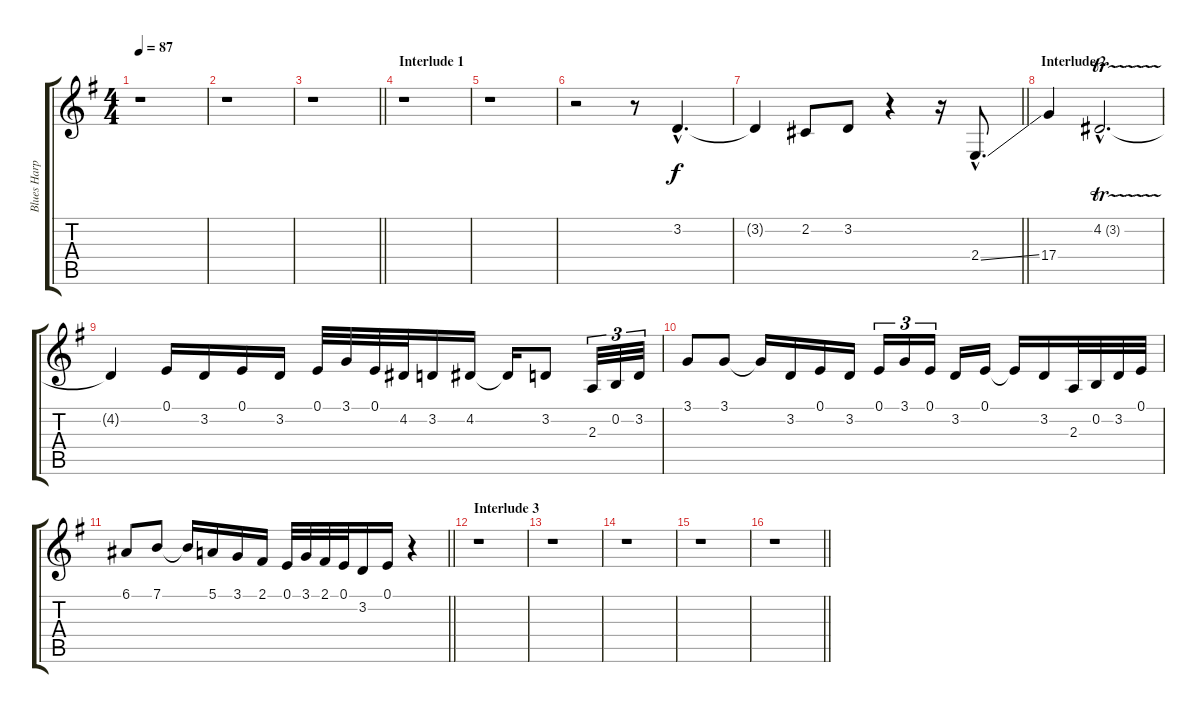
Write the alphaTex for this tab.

\track ("Blues Harp" "Blues Harp") {instrument harmonica}
\staff {score tabs}
\tuning (E4 B3 G3 D3 A2 E2) {hide}
\ts (4 4)
\tempo 87
\clef g2
\ks g
r.1{dy f} |
r.1 |
\barLineRight lightlight
r.1 |
\section ("" "Interlude 1")
r.1 |
r.1 |
r.2 r.8 3.2{hac}.4{d} |
\barLineRight lightlight
3.2{t}.4 2.2.8 3.2.8 r.4 r.16 2.4{ss hac}.8{d} |
\section ("" "Interlude 2")
17.4.4 4.2{tr (3 32) hac}.2{d} |
4.2{t}.4 0.1.16 3.2.16 0.1.16 3.2.16 0.1.32 3.1.32 0.1.32 4.2.32 3.2.16 4.2.16 4.2{t}.16 3.2.8 2.3.32{tu (3 2)} 0.2.32{tu (3 2)} 3.2.32{tu (3 2)} |
3.1.8 3.1.8 3.1{t}.16 3.2.16 0.1.16 3.2.16 0.1.16{tu (3 2)} 3.1.16{tu (3 2)} 0.1.16{tu (3 2)} 3.2.16 0.1.16 0.1{t}.16 3.2.16 2.3.32 0.2.32 3.2.32 0.1.32 |
\barLineRight lightlight
6.1.8 7.1.8 7.1{t}.16 5.1.16 3.1.16 2.1.16 0.1.32 3.1.32 2.1.32 0.1.32 3.2.16 0.1.16 r.4 |
\section ("" "Interlude 3")
r.1 |
r.1 |
r.1 |
r.1 |
\barLineRight lightlight
r.1
